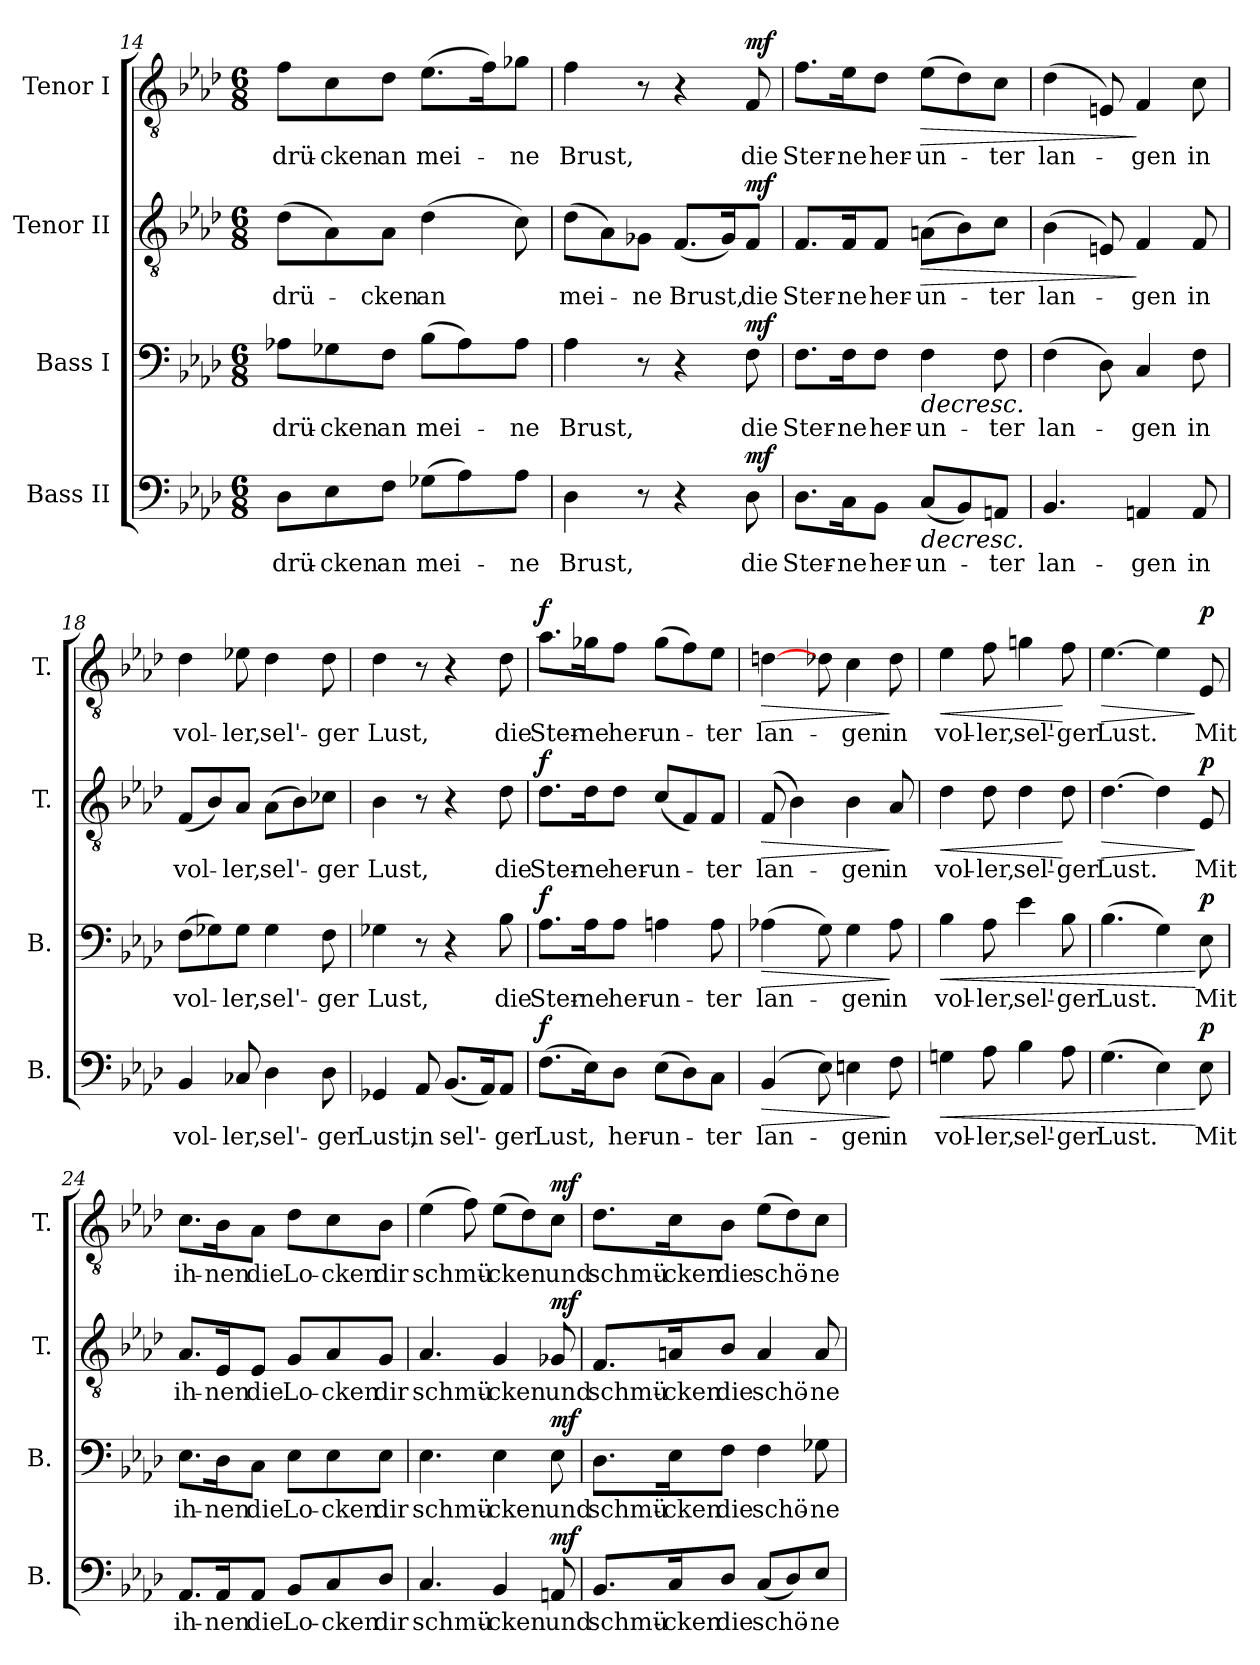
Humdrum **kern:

**kern	**text	**dynam	**kern	**text	**dynam	**kern	**text	**dynam	**kern	**text	**dynam
*part4	*part4	*part4	*part3	*part3	*part3	*part2	*part2	*part2	*part1	*part1	*part1
*staff4	*staff4	*staff4	*staff3	*staff3	*staff3	*staff2	*staff2	*staff2	*staff1	*staff1	*staff1
*I"Bass II	*	*	*I"Bass I	*	*	*I"Tenor II	*	*	*I"Tenor I	*	*
*I'B.	*	*	*I'B.	*	*	*I'T.	*	*	*I'T.	*	*
!!LO:PB:g=z
*clefF4	*	*	*clefF4	*	*	*clefGv2	*	*	*clefGv2	*	*
*	*	*	*	*	*	*ITrd7c12	*	*	*ITrd7c12	*	*
*k[b-e-a-d-]	*	*	*k[b-e-a-d-]	*	*	*k[b-e-a-d-]	*	*	*k[b-e-a-d-]	*	*
*A-:	*	*	*A-:	*	*	*A-:	*	*	*A-:	*	*
*M6/8	*	*	*M6/8	*	*	*M6/8	*	*	*M6/8	*	*
=14	=14	=14	=14	=14	=14	=14	=14	=14	=14	=14	=14
!	!LO:LY:b	!	!	!LO:LY:b	!	!	!LO:LY:b	!	!	!LO:LY:b	!
8D-\L	drü-	.	8A-X\L	drü-	.	(>8D-\L	drü-	.	8F\L	drü-	.
!	!LO:LY:b	!	!	!LO:LY:b	!	!	!	!	!	!LO:LY:b	!
8E-\	-cken	.	8G-X\	-cken	.	8AA-\)	.	.	8C\	-cken	.
!	!LO:LY:b	!	!	!LO:LY:b	!	!	!LO:LY:b	!	!	!LO:LY:b	!
8F\J	an	.	8F\J	an	.	8AA-\J	-cken	.	8D-\J	an	.
!	!LO:LY:b	!	!	!LO:LY:b	!	!	!LO:LY:b	!	!	!LO:LY:b	!
(>8G-X\L	mei-	.	(>8B-\L	mei-	.	(>4D-\	an	.	(>8.E-\L	mei-	.
8A-\)	.	.	8A-\)	.	.	.	.	.	.	.	.
.	.	.	.	.	.	.	.	.	16F\K)	.	.
!	!LO:LY:b	!	!	!LO:LY:b	!	!	!	!	!	!LO:LY:b	!
8A-\J	-ne	.	8A-\J	-ne	.	8C\)	.	.	8G-X\J	-ne	.
=15	=15	=15	=15	=15	=15	=15	=15	=15	=15	=15	=15
!	!LO:LY:b	!	!	!LO:LY:b	!	!	!LO:LY:b	!	!	!LO:LY:b	!
4D-\	Brust,	.	4A-\	Brust,	.	(>8D-\L	mei-	.	4F\	Brust,	.
.	.	.	.	.	.	8AA-\)	.	.	.	.	.
!	!	!	!	!	!	!	!LO:LY:b	!	!	!	!
8r	.	.	8r	.	.	8GG-X\J	-ne	.	8r	.	.
!	!	!	!	!	!	!	!LO:LY:b	!	!	!	!
4r	.	.	4r	.	.	(<8.FF/L	Brust,	.	4r	.	.
.	.	.	.	.	.	16GG-/K)	.	.	.	.	.
!	!LO:LY:b	!LO:DY:b	!	!LO:LY:b	!LO:DY:b	!	!LO:LY:b	!LO:DY:b	!	!LO:LY:b	!LO:DY:b
8D-\	die	mf	8F\	die	mf	8FF/J	die	mf	8FF/	die	mf
=16	=16	=16	=16	=16	=16	=16	=16	=16	=16	=16	=16
!	!LO:LY:b	!	!	!LO:LY:b	!	!	!LO:LY:b	!	!	!LO:LY:b	!
8.D-\L	Ster-	.	8.F\L	Ster-	.	8.FF/L	Ster-	.	8.F\L	Ster-	.
!	!LO:LY:b	!	!	!LO:LY:b	!	!	!LO:LY:b	!	!	!LO:LY:b	!
16C\K	-ne	.	16F\K	-ne	.	16FF/K	-ne	.	16E-\K	-ne	.
!	!LO:LY:b	!	!	!LO:LY:b	!	!	!LO:LY:b	!	!	!LO:LY:b	!
8BB-\J	her-	.	8F\J	her-	.	8FF/J	her-	.	8D-\J	her-	.
!	!LO:LY:b	!LO:HP:b	!	!LO:LY:b	!LO:HP:b	!	!LO:LY:b	!LO:HP:b	!	!LO:LY:b	!LO:HP:b
(<8C/L	-un-	>	4F\	-un-	>	(>8AAn\L	-un-	>	(>8E-\L	-un-	>
8BB-/)	.	.	.	.	.	8BB-\)	.	.	8D-\)	.	.
!	!LO:LY:b	!	!	!LO:LY:b	!	!	!LO:LY:b	!	!	!LO:LY:b	!
8AAn/J	-ter	.	8F\	-ter	.	8C\J	-ter	.	8C\J	-ter	.
=17	=17	=17	=17	=17	=17	=17	=17	=17	=17	=17	=17
!	!LO:LY:b	!	!	!LO:LY:b	!	!	!LO:LY:b	!	!	!LO:LY:b	!
4.BB-/	lan-	.	(>4F\	lan-	.	(>4BB-\	lan-	.	(>4D-\	lan-	.
.	.	.	8D-\)	.	.	8EEn/)	.	.	8EEn/)	.	.
!	!LO:LY:b	!	!	!LO:LY:b	!	!	!LO:LY:b	!	!	!LO:LY:b	!
4AAn/	-gen	.	4C/	-gen	.	4FF/	-gen	]	4FF/	-gen	]
!	!LO:LY:b	!	!	!LO:LY:b	!	!	!LO:LY:b	!	!	!LO:LY:b	!
8AA/	in	.	8F\	in	.	8FF/	in	.	8C\	in	.
!!LO:LB:g=z
=18	=18	=18	=18	=18	=18	=18	=18	=18	=18	=18	=18
!	!LO:LY:b	!	!	!LO:LY:b	!	!	!LO:LY:b	!	!	!LO:LY:b	!
4BB-/	vol-	.	(>8F\L	vol-	.	(<8FF/L	vol-	.	4D-\	vol-	.
.	.	.	8G-X\)	.	.	8BB-/)	.	.	.	.	.
!	!LO:LY:b	!	!	!LO:LY:b	!	!	!LO:LY:b	!	!	!LO:LY:b	!
8C-X/	-ler,	.	8G-\J	-ler,	.	8AA-/J	-ler,	.	8E-X\	-ler,	.
!	!LO:LY:b	!	!	!LO:LY:b	!	!	!LO:LY:b	!	!	!LO:LY:b	!
4D-\	sel'-	.	4G-\	sel'-	.	(>8AA-\L	sel'-	.	4D-\	sel'-	.
.	.	.	.	.	.	8BB-\)	.	.	.	.	.
!	!LO:LY:b	!	!	!LO:LY:b	!	!	!LO:LY:b	!	!	!LO:LY:b	!
8D-\	-ger	.	8F\	-ger	.	8C-X\J	-ger	.	8D-\	-ger	.
=19	=19	=19	=19	=19	=19	=19	=19	=19	=19	=19	=19
!	!LO:LY:b	!	!	!LO:LY:b	!	!	!LO:LY:b	!	!	!LO:LY:b	!
4GG-X/	Lust,	.	4G-X\	Lust,	.	4BB-\	Lust,	.	4D-\	Lust,	.
!	!LO:LY:b	!	!	!	!	!	!	!	!	!	!
8AA-/	in	.	8r	.	.	8r	.	.	8r	.	.
!	!LO:LY:b	!	!	!	!	!	!	!	!	!	!
(<8.BB-/L	sel'-	.	4r	.	.	4r	.	.	4r	.	.
16AA-/K)	.	.	.	.	.	.	.	.	.	.	.
!	!LO:LY:b	!	!	!LO:LY:b	!	!	!LO:LY:b	!	!	!LO:LY:b	!
8AA-/J	-ger	.	8B-\	die	.	8D-\	die	.	8D-\	die	.
=20	=20	=20	=20	=20	=20	=20	=20	=20	=20	=20	=20
!	!LO:LY:b	!LO:DY:b	!	!LO:LY:b	!LO:DY:b	!	!LO:LY:b	!LO:DY:b	!	!LO:LY:b	!LO:DY:b
(>8.F\L	Lust,	f	8.A-\L	Ster-	f	8.D-\L	Ster-	f	8.A-\L	Ster-	f
!	!	!	!	!LO:LY:b	!	!	!LO:LY:b	!	!	!LO:LY:b	!
16E-\K)	.	.	16A-\K	-ne	.	16D-\K	-ne	.	16G-X\K	-ne	.
!	!LO:LY:b	!	!	!LO:LY:b	!	!	!LO:LY:b	!	!	!LO:LY:b	!
8D-\J	her-	.	8A-\J	her-	.	8D-\J	her-	.	8F\J	her-	.
!	!LO:LY:b	!	!	!LO:LY:b	!	!	!LO:LY:b	!	!	!LO:LY:b	!
(>8E-\L	-un-	.	4An\	-un-	.	(<8C/L	-un-	.	(>8G-\L	-un-	.
8D-\)	.	.	.	.	.	8FF/)	.	.	8F\)	.	.
!	!LO:LY:b	!	!	!LO:LY:b	!	!	!LO:LY:b	!	!	!LO:LY:b	!
8C\J	-ter	.	8A\	-ter	.	8FF/J	-ter	.	8E-\J	-ter	.
=21	=21	=21	=21	=21	=21	=21	=21	=21	=21	=21	=21
!	!LO:LY:b	!LO:HP:b	!	!LO:LY:b	!LO:HP:b	!	!LO:LY:b	!LO:HP:b	!	!LO:LY:b	!LO:HP:b
(>4BB-/	lan-	>	(>4A-X\	lan-	>	(>8FF/	lan-	>	[4Dn\	lan-	>
.	.	.	.	.	.	4BB-\)	.	.	.	.	.
8E-\)	.	.	8G\)	.	.	.	.	.	8D-X\	.	.
!	!LO:LY:b	!	!	!LO:LY:b	!	!	!LO:LY:b	!	!	!LO:LY:b	!
4En\	-gen	.	4G\	-gen	.	4BB-\	-gen	.	4C\	-gen	.
!	!LO:LY:b	!	!	!LO:LY:b	!	!	!LO:LY:b	!	!	!LO:LY:b	!
8F\	in	]	8A-\	in	]	8AA-/	in	]	8D-\	in	]
!!LO:PB:g=z
=22	=22	=22	=22	=22	=22	=22	=22	=22	=22	=22	=22
!	!LO:LY:b	!LO:HP:b	!	!LO:LY:b	!LO:HP:b	!	!LO:LY:b	!LO:HP:b	!	!LO:LY:b	!LO:HP:b
4Gn\	vol-	<	4B-\	vol-	<	4D-\	vol-	<	4E-\	vol-	<
!	!LO:LY:b	!	!	!LO:LY:b	!	!	!LO:LY:b	!	!	!LO:LY:b	!
8A-\	-ler,	.	8A-\	-ler,	.	8D-\	-ler,	.	8F\	-ler,	.
!	!LO:LY:b	!	!	!LO:LY:b	!	!	!LO:LY:b	!	!	!LO:LY:b	!
4B-\	sel'-	.	4e-\	sel'-	.	4D-\	sel'-	.	4Gn\	sel'-	.
!	!LO:LY:b	!	!	!LO:LY:b	!	!	!LO:LY:b	!	!	!LO:LY:b	!
8A-\	-ger	]	8B-\	-ger	]	8D-\	-ger	[	8F\	-ger	[
=23	=23	=23	=23	=23	=23	=23	=23	=23	=23	=23	=23
!	!LO:LY:b	!	!	!LO:LY:b	!	!	!LO:LY:b	!LO:HP:b	!	!LO:LY:b	!LO:HP:b
(>4.G\	Lust.	.	(>4.B-\	Lust.	.	[4.D-\	Lust.	>	[4.E-\	Lust.	>
4E-\)	.	.	4G\)	.	.	4D-\]	.	.	4E-\]	.	.
!	!LO:LY:b	!LO:DY:n=1:b	!	!LO:LY:b	!LO:DY:n=1:b	!	!LO:LY:b	!LO:DY:n=1:b	!	!LO:LY:b	!LO:DY:n=1:b
8E-\	Mit	[ p	8E-\	Mit	[ p	8EE-/	Mit	] p	8EE-/	Mit	] p
=24	=24	=24	=24	=24	=24	=24	=24	=24	=24	=24	=24
!	!LO:LY:b	!	!	!LO:LY:b	!	!	!LO:LY:b	!	!	!LO:LY:b	!
8.AA-/L	ih-	.	8.E-\L	ih-	.	8.AA-/L	ih-	.	8.C\L	ih-	.
!	!LO:LY:b	!	!	!LO:LY:b	!	!	!LO:LY:b	!	!	!LO:LY:b	!
16AA-/K	-nen	.	16D-\K	-nen	.	16EE-/K	-nen	.	16BB-\K	-nen	.
!	!LO:LY:b	!	!	!LO:LY:b	!	!	!LO:LY:b	!	!	!LO:LY:b	!
8AA-/J	die	.	8C\J	die	.	8EE-/J	die	.	8AA-\J	die	.
!	!LO:LY:b	!	!	!LO:LY:b	!	!	!LO:LY:b	!	!	!LO:LY:b	!
8BB-/L	Lo-	.	8E-\L	Lo-	.	8GG/L	Lo-	.	8D-\L	Lo-	.
!	!LO:LY:b	!	!	!LO:LY:b	!	!	!LO:LY:b	!	!	!LO:LY:b	!
8C/	-cken	.	8E-\	-cken	.	8AA-/	-cken	.	8C\	-cken	.
!	!LO:LY:b	!	!	!LO:LY:b	!	!	!LO:LY:b	!	!	!LO:LY:b	!
8D-/J	dir	.	8E-\J	dir	.	8GG/J	dir	.	8BB-\J	dir	.
=25	=25	=25	=25	=25	=25	=25	=25	=25	=25	=25	=25
!	!LO:LY:b	!	!	!LO:LY:b	!	!	!LO:LY:b	!	!	!LO:LY:b	!
4.C/	schmü-	.	4.E-\	schmü-	.	4.AA-/	schmü-	.	(>4E-\	schmü-	.
.	.	.	.	.	.	.	.	.	8F\)	.	.
!	!LO:LY:b	!	!	!LO:LY:b	!	!	!LO:LY:b	!	!	!LO:LY:b	!
4BB-/	-cken	.	4E-\	-cken	.	4GG/	-cken	.	(>8E-\L	-cken	.
.	.	.	.	.	.	.	.	.	8D-\)	.	.
!	!LO:LY:b	!LO:DY:b	!	!LO:LY:b	!LO:DY:b	!	!LO:LY:b	!LO:DY:b	!	!LO:LY:b	!LO:DY:b
8AAn/	und	mf	8E-\	und	mf	8GG-X/	und	mf	8C\J	und	mf
!!LO:PB:g=z
=26	=26	=26	=26	=26	=26	=26	=26	=26	=26	=26	=26
!	!LO:LY:b	!	!	!LO:LY:b	!	!	!LO:LY:b	!	!	!LO:LY:b	!
8.BB-/L	schmü-	.	8.D-\L	schmü-	.	8.FF/L	schmü-	.	8.D-\L	schmü-	.
!	!LO:LY:b	!	!	!LO:LY:b	!	!	!LO:LY:b	!	!	!LO:LY:b	!
16C/K	-cken	.	16E-\K	-cken	.	16AAn/K	-cken	.	16C\K	-cken	.
!	!LO:LY:b	!	!	!LO:LY:b	!	!	!LO:LY:b	!	!	!LO:LY:b	!
8D-/J	die	.	8F\J	die	.	8BB-/J	die	.	8BB-\J	die	.
!	!LO:LY:b	!	!	!LO:LY:b	!	!	!LO:LY:b	!	!	!LO:LY:b	!
(<8C/L	schö-	.	4F\	schö-	.	4AA/	schö-	.	(>8E-\L	schö-	.
8D-/)	.	.	.	.	.	.	.	.	8D-\)	.	.
!	!LO:LY:b	!	!	!LO:LY:b	!	!	!LO:LY:b	!	!	!LO:LY:b	!
8E-/J	-ne	.	8G-X\	-ne	.	8AA/	-ne	.	8C\J	-ne	.
=	=	=	=	=	=	=	=	=	=	=	=
*-	*-	*-	*-	*-	*-	*-	*-	*-	*-	*-	*-
